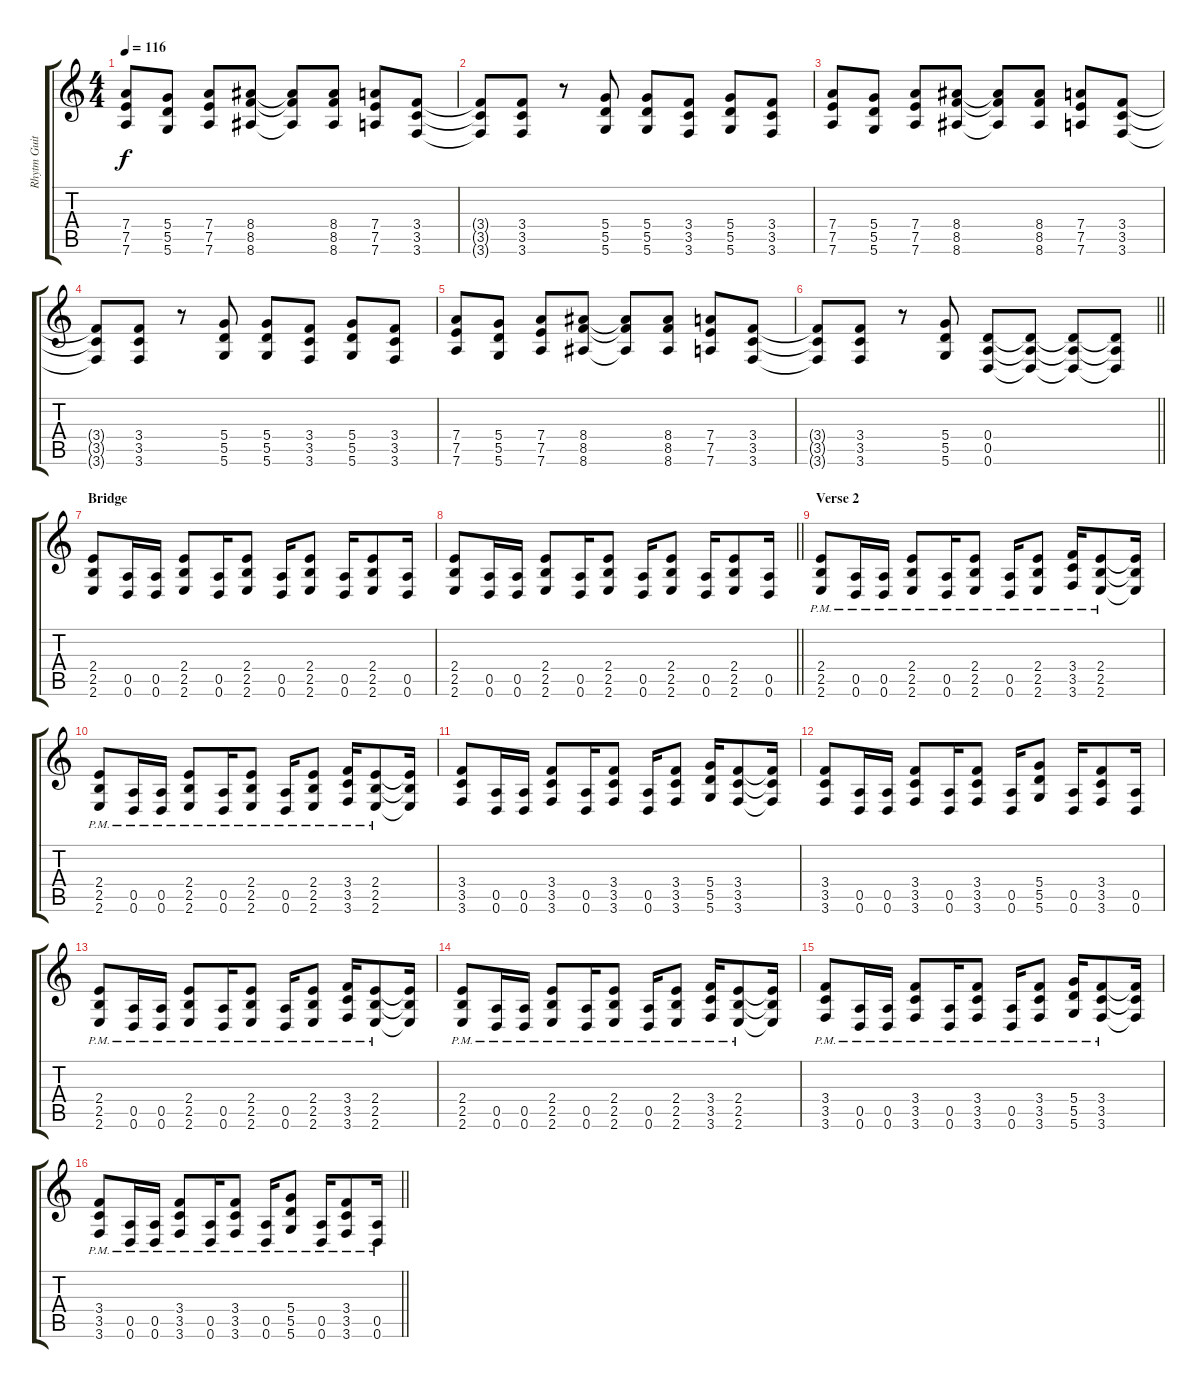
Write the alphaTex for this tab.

\track ("Rhytm Guitar" "Rhytm Guit") {instrument distortionguitar}
\staff {score tabs}
\tuning (E4 B3 G3 D3 A2 D2) {hide}
\ts (4 4)
\tempo 116
\clef g2
\ks c
(7.4 7.5 7.6).8{dy f} (5.4 5.5 5.6).8 (7.4 7.5 7.6).8 (8.4 8.5 8.6).8 (8.4{t} 8.5{t} 8.6{t}).8 (8.4 8.5 8.6).8 (7.4 7.5 7.6).8 (3.4 3.5 3.6).8 |
(3.4{t} 3.5{t} 3.6{t}).8 (3.4 3.5 3.6).8 r.8 (5.4 5.5 5.6).8 (5.4 5.5 5.6).8 (3.4 3.5 3.6).8 (5.4 5.5 5.6).8 (3.4 3.5 3.6).8 |
(7.4 7.5 7.6).8 (5.4 5.5 5.6).8 (7.4 7.5 7.6).8 (8.4 8.5 8.6).8 (8.4{t} 8.5{t} 8.6{t}).8 (8.4 8.5 8.6).8 (7.4 7.5 7.6).8 (3.4 3.5 3.6).8 |
(3.4{t} 3.5{t} 3.6{t}).8 (3.4 3.5 3.6).8 r.8 (5.4 5.5 5.6).8 (5.4 5.5 5.6).8 (3.4 3.5 3.6).8 (5.4 5.5 5.6).8 (3.4 3.5 3.6).8 |
(7.4 7.5 7.6).8 (5.4 5.5 5.6).8 (7.4 7.5 7.6).8 (8.4 8.5 8.6).8 (8.4{t} 8.5{t} 8.6{t}).8 (8.4 8.5 8.6).8 (7.4 7.5 7.6).8 (3.4 3.5 3.6).8 |
\barLineRight lightlight
(3.4{t} 3.5{t} 3.6{t}).8 (3.4 3.5 3.6).8 r.8 (5.4 5.5 5.6).8 (0.4 0.5 0.6).8 (0.4{t} 0.5{t} 0.6{t}).8 (0.4{t} 0.5{t} 0.6{t}).8 (0.4{t} 0.5{t} 0.6{t}).8 |
\section ("" "Bridge")
(2.4 2.5 2.6).8 (0.5 0.6).16 (0.5 0.6).16 (2.4 2.5 2.6).8 (0.5 0.6).16 (2.4 2.5 2.6).8 (0.5 0.6).16 (2.4 2.5 2.6).8 (0.5 0.6).16 (2.4 2.5 2.6).8 (0.5 0.6).16 |
\barLineRight lightlight
(2.4 2.5 2.6).8 (0.5 0.6).16 (0.5 0.6).16 (2.4 2.5 2.6).8 (0.5 0.6).16 (2.4 2.5 2.6).8 (0.5 0.6).16 (2.4 2.5 2.6).8 (0.5 0.6).16 (2.4 2.5 2.6).8 (0.5 0.6).16 |
\section ("" "Verse 2")
(2.4{pm} 2.5{pm} 2.6{pm}).8 (0.5{pm} 0.6{pm}).16 (0.5{pm} 0.6{pm}).16 (2.4{pm} 2.5{pm} 2.6{pm}).8 (0.5{pm} 0.6{pm}).16 (2.4{pm} 2.5{pm} 2.6{pm}).8 (0.5{pm} 0.6{pm}).16 (2.4{pm} 2.5{pm} 2.6{pm}).8 (3.4 3.5{pm} 3.6{pm}).16 (2.4{pm} 2.5{pm} 2.6{pm}).8 (2.4{t} 2.5{t} 2.6{t}).16 |
(2.4{pm} 2.5{pm} 2.6{pm}).8 (0.5{pm} 0.6{pm}).16 (0.5{pm} 0.6{pm}).16 (2.4{pm} 2.5{pm} 2.6{pm}).8 (0.5{pm} 0.6{pm}).16 (2.4{pm} 2.5{pm} 2.6{pm}).8 (0.5{pm} 0.6{pm}).16 (2.4{pm} 2.5{pm} 2.6{pm}).8 (3.4 3.5{pm} 3.6{pm}).16 (2.4{pm} 2.5{pm} 2.6{pm}).8 (2.4{t} 2.5{t} 2.6{t}).16 |
(3.4 3.5 3.6).8 (0.5 0.6).16 (0.5 0.6).16 (3.4 3.5 3.6).8 (0.5 0.6).16 (3.4 3.5 3.6).8 (0.5 0.6).16 (3.4 3.5 3.6).8 (5.4 5.5 5.6).16 (3.4 3.5 3.6).8 (3.4{t} 3.5{t} 3.6{t}).16 |
(3.4 3.5 3.6).8 (0.5 0.6).16 (0.5 0.6).16 (3.4 3.5 3.6).8 (0.5 0.6).16 (3.4 3.5 3.6).8 (0.5 0.6).16 (5.4 5.5 5.6).8 (0.5 0.6).16 (3.4 3.5 3.6).8 (0.5 0.6).16 |
(2.4{pm} 2.5{pm} 2.6{pm}).8 (0.5{pm} 0.6{pm}).16 (0.5{pm} 0.6{pm}).16 (2.4{pm} 2.5{pm} 2.6{pm}).8 (0.5{pm} 0.6{pm}).16 (2.4{pm} 2.5{pm} 2.6{pm}).8 (0.5{pm} 0.6{pm}).16 (2.4{pm} 2.5{pm} 2.6{pm}).8 (3.4 3.5{pm} 3.6{pm}).16 (2.4{pm} 2.5{pm} 2.6{pm}).8 (2.4{t} 2.5{t} 2.6{t}).16 |
(2.4{pm} 2.5{pm} 2.6{pm}).8 (0.5{pm} 0.6{pm}).16 (0.5{pm} 0.6{pm}).16 (2.4{pm} 2.5{pm} 2.6{pm}).8 (0.5{pm} 0.6{pm}).16 (2.4{pm} 2.5{pm} 2.6{pm}).8 (0.5{pm} 0.6{pm}).16 (2.4{pm} 2.5{pm} 2.6{pm}).8 (3.4 3.5{pm} 3.6{pm}).16 (2.4{pm} 2.5{pm} 2.6{pm}).8 (2.4{t} 2.5{t} 2.6{t}).16 |
(3.4{pm} 3.5{pm} 3.6{pm}).8 (0.5{pm} 0.6{pm}).16 (0.5{pm} 0.6{pm}).16 (3.4{pm} 3.5{pm} 3.6{pm}).8 (0.5{pm} 0.6{pm}).16 (3.4{pm} 3.5{pm} 3.6{pm}).8 (0.5{pm} 0.6{pm}).16 (3.4{pm} 3.5{pm} 3.6{pm}).8 (5.4{pm} 5.5{pm} 5.6{pm}).16 (3.4{pm} 3.5{pm} 3.6{pm}).8 (3.4{t} 3.5{t} 3.6{t}).16 |
\barLineRight lightlight
(3.4{pm} 3.5{pm} 3.6{pm}).8 (0.5{pm} 0.6{pm}).16 (0.5{pm} 0.6{pm}).16 (3.4{pm} 3.5{pm} 3.6{pm}).8 (0.5{pm} 0.6{pm}).16 (3.4{pm} 3.5{pm} 3.6{pm}).8 (0.5{pm} 0.6{pm}).16 (5.4{pm} 5.5{pm} 5.6{pm}).8 (0.5{pm} 0.6{pm}).16 (3.4{pm} 3.5{pm} 3.6{pm}).8 (0.5{pm} 0.6{pm}).16
